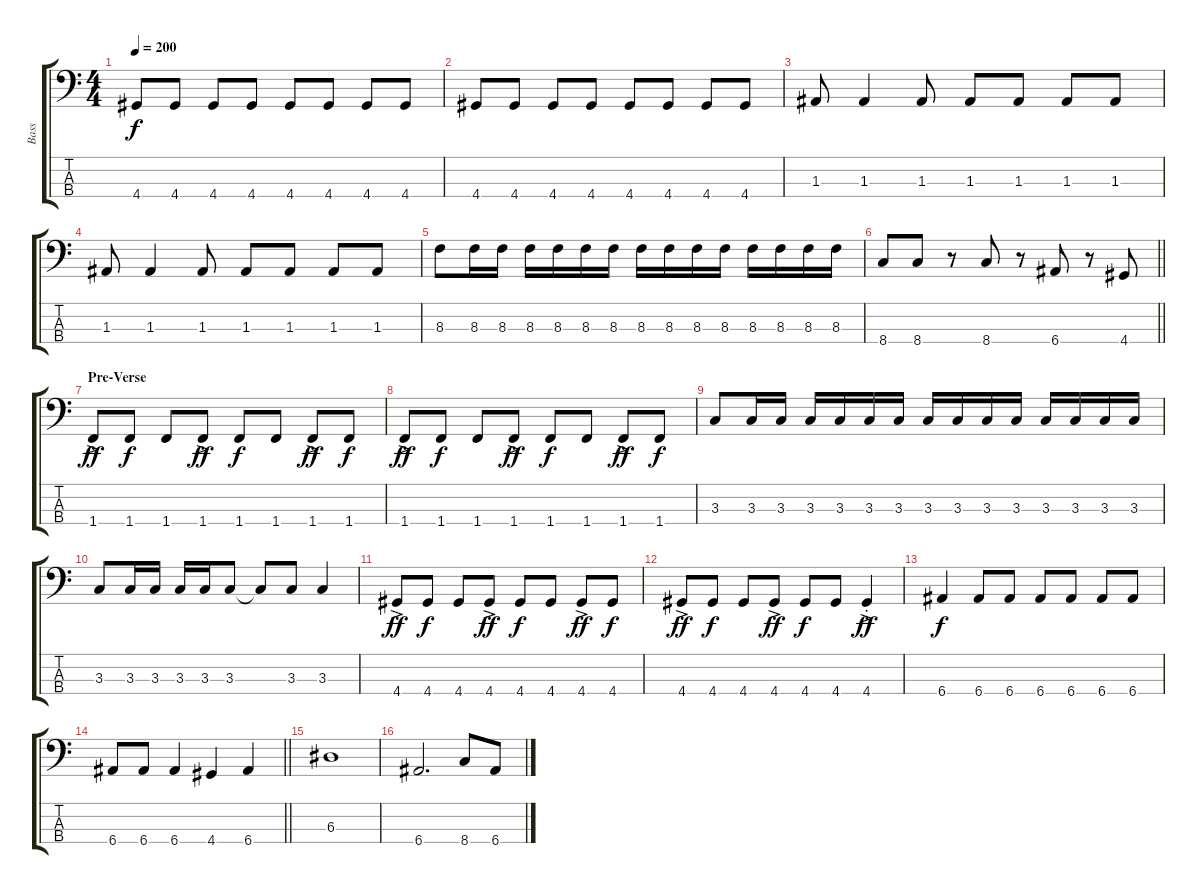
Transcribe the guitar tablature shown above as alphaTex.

\track ("Bass" "Bass") {instrument electricbassfinger}
\staff {score tabs}
\tuning (G2 D2 A1 E1) {hide}
\ts (4 4)
\tempo 200
\clef f4
\ks c
4.4.8{dy f} 4.4.8 4.4.8 4.4.8 4.4.8 4.4.8 4.4.8 4.4.8 |
4.4.8 4.4.8 4.4.8 4.4.8 4.4.8 4.4.8 4.4.8 4.4.8 |
1.3.8 1.3.4 1.3.8 1.3.8 1.3.8 1.3.8 1.3.8 |
1.3.8 1.3.4 1.3.8 1.3.8 1.3.8 1.3.8 1.3.8 |
8.3.8 8.3.16 8.3.16 8.3.16 8.3.16 8.3.16 8.3.16 8.3.16 8.3.16 8.3.16 8.3.16 8.3.16 8.3.16 8.3.16 8.3.16 |
\barLineRight lightlight
8.4.8 8.4.8 r.8 8.4.8 r.8 6.4.8 r.8 4.4.8 |
\section ("" "Pre-Verse")
1.4{ac}.8{dy ff} 1.4.8{dy f} 1.4.8 1.4{ac}.8{dy ff} 1.4.8{dy f} 1.4.8 1.4{ac}.8{dy ff} 1.4.8{dy f} |
1.4{ac}.8{dy ff} 1.4.8{dy f} 1.4.8 1.4{ac}.8{dy ff} 1.4.8{dy f} 1.4.8 1.4{ac}.8{dy ff} 1.4.8{dy f} |
3.3.8 3.3.16 3.3.16 3.3.16 3.3.16 3.3.16 3.3.16 3.3.16 3.3.16 3.3.16 3.3.16 3.3.16 3.3.16 3.3.16 3.3.16 |
3.3.8 3.3.16 3.3.16 3.3.16 3.3.16 3.3.8 3.3{t}.8 3.3.8 3.3.4 |
4.4{ac}.8{dy ff} 4.4.8{dy f} 4.4.8 4.4{ac}.8{dy ff} 4.4.8{dy f} 4.4.8 4.4{ac}.8{dy ff} 4.4.8{dy f} |
4.4{ac}.8{dy ff} 4.4.8{dy f} 4.4.8 4.4{ac}.8{dy ff} 4.4.8{dy f} 4.4.8 4.4{ac st}.4{dy ff} |
6.4.4{dy f} 6.4.8 6.4.8 6.4.8 6.4.8 6.4.8 6.4.8 |
\barLineRight lightlight
6.4.8 6.4.8 6.4.4 4.4.4 6.4.4 |
\section ("" "")
6.3.1 |
6.4.2{d} 8.4.8 6.4.8
